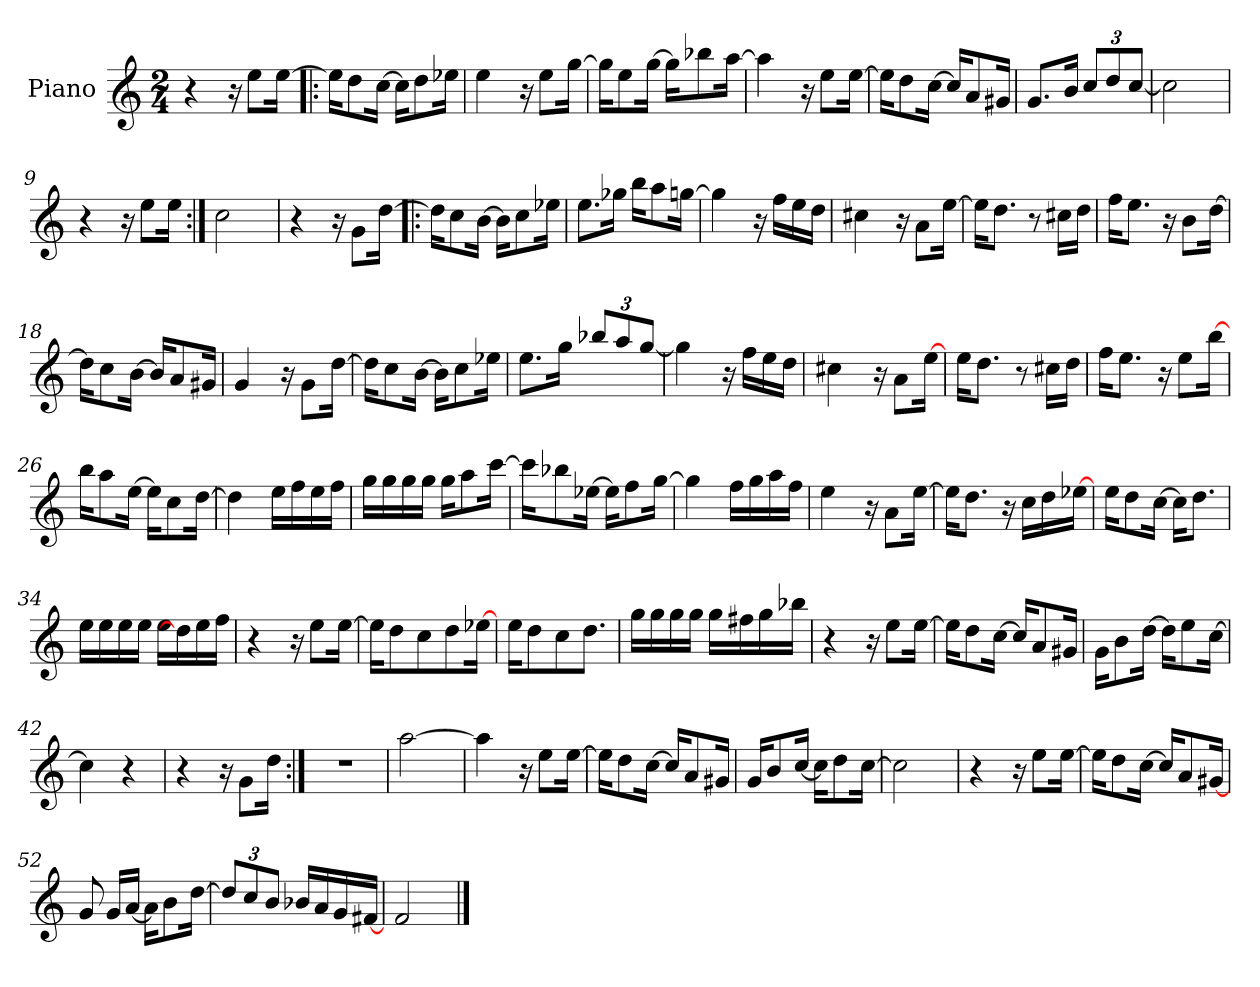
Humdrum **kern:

**kern
*part1
*staff1
*I"Piano
*I'Pno
*clefG2
*k[]
*C:
*M2/4
=1
4r
16r
8ee\L
[16ee\J
=2!|:
16ee\L]
8dd\
[16cc\J
16cc\L]
8dd\
16ee-X\J
=3
4ee\
16r
8ee\L
[16gg\J
=4
16gg\L]
8ee\
[16gg\J
16gg\L]
8bb-X\
[16aa\J
=5
4aa\]
16r
8ee\L
[16ee\J
!!LO:LB:g=z
=6
16ee\L]
8dd\
[16cc\J
16cc/L]
8a/
16g#X/J
=7
8.g/L
16b/J
*Xbrackettup
12cc/L
12dd/
[12cc/J
=8
2cc\]
=9
4r
16r
8ee\L
16ee\J
!!LO:LB:g=z
=10:|!
2cc\
=11
4r
16r
8g\L
[16dd\J
=12!|:
16dd\L]
8cc\
[16b\J
16b\L]
8cc\
16ee-X\J
=13
8.ee\L
16gg-X\J
16bb\L
8aa\
[16ggn\J
!!LO:LB:g=z
=14
4gg\]
16r
16ff\L
16ee\
16dd\J
=15
4cc#X\
16r
8a\L
[16ee\J
=16
16ee\L]
8.dd\J
8r
16cc#X\L
16dd\J
=17
16ff\L
8.ee\J
16r
8b\L
[16dd\J
!!LO:LB:g=z
=18
16dd\L]
8cc\
[16b\J
16b/L]
8a/
16g#X/J
=19
4g/
16r
8g\L
[16dd\J
=20
16dd\L]
8cc\
[16b\J
16b\L]
8cc\
16ee-X\J
=21
8.ee\L
16gg\J
12bb-X/L
12aa/
[12gg/J
!!LO:LB:g=z
=22
4gg\]
16r
16ff\L
16ee\
16dd\J
=23
4cc#X\
16r
8a\L
[16ee\J
=24
16ee\L
8.dd\J
8r
16cc#X\L
16dd\J
=25
16ff\L
8.ee\J
16r
8ee\L
[16bb\J
!!LO:LB:g=z
=26
16bb\L
8aa\
[16ee\J
16ee\L]
8cc\
[16dd\J
=27
4dd\]
16ee\L
16ff\
16ee\
16ff\J
=28
16gg\L
16gg\
16gg\
16gg\J
16gg\L
8aa\
[16ccc\J
=29
16ccc\L]
8bb-X\
[16ee-X\J
16ee-\L]
8ff\
[16gg\J
!!LO:LB:g=z
=30
4gg\]
16ff\L
16gg\
16aa\
16ff\J
=31
4ee\
16r
8a\L
[16ee\J
=32
16ee\L]
8.dd\J
16r
16cc\L
16dd\
[16ee-X\J
=33
16ee\L
8dd\
[16cc\J
16cc\L]
8.dd\J
!!LO:LB:g=z
=34
16ee\L
16ee\
16ee\
16ee\J
16ee\L
16dd#\]
16ee\
16ff\J
=35
4r
16r
8ee\L
[16ee\J
=36
16ee\L]
8dd\
8cc\
8dd\
[16ee-X\J
=37
16ee\L
8dd\
8cc\
8.dd\J
!!LO:LB:g=z
=38
16gg\L
16gg\
16gg\
16gg\J
16gg\L
16ff#X\
16gg\
16bb-X\J
=39
4r
16r
8ee\L
[16ee\J
=40
16ee\L]
8dd\
[16cc\J
16cc/L]
8a/
16g#X/J
=41
16g\L
8b\
[16dd\J
16dd\L]
8ee\
[16cc\J
!!LO:LB:g=z
=42
4cc\]
4r
=43
4r
16r
8g\L
16dd\J
=44:|!
2r
=45
[2aa\
!!LO:LB:g=z
=46
4aa\]
16r
8ee\L
[16ee\J
=47
16ee\L]
8dd\
[16cc\J
16cc/L]
8a/
16g#X/J
=48
16g/L
8b/
[16cc/J
16cc\L]
8dd\
[16cc\J
=49
2cc\]
!!LO:LB:g=z
=50
4r
16r
8ee\L
[16ee\J
=51
16ee\L]
8dd\
[16cc\J
16cc/L]
8a/
[16g#X/J
=52
8g/
16g/L
[16a/J
16a\L]
8b\
[16dd\J
=53
12dd/L]
12cc/
12b/J
16b-X/L
16a/
16g/
[16f#X/J
=54
2f/
==
*-
